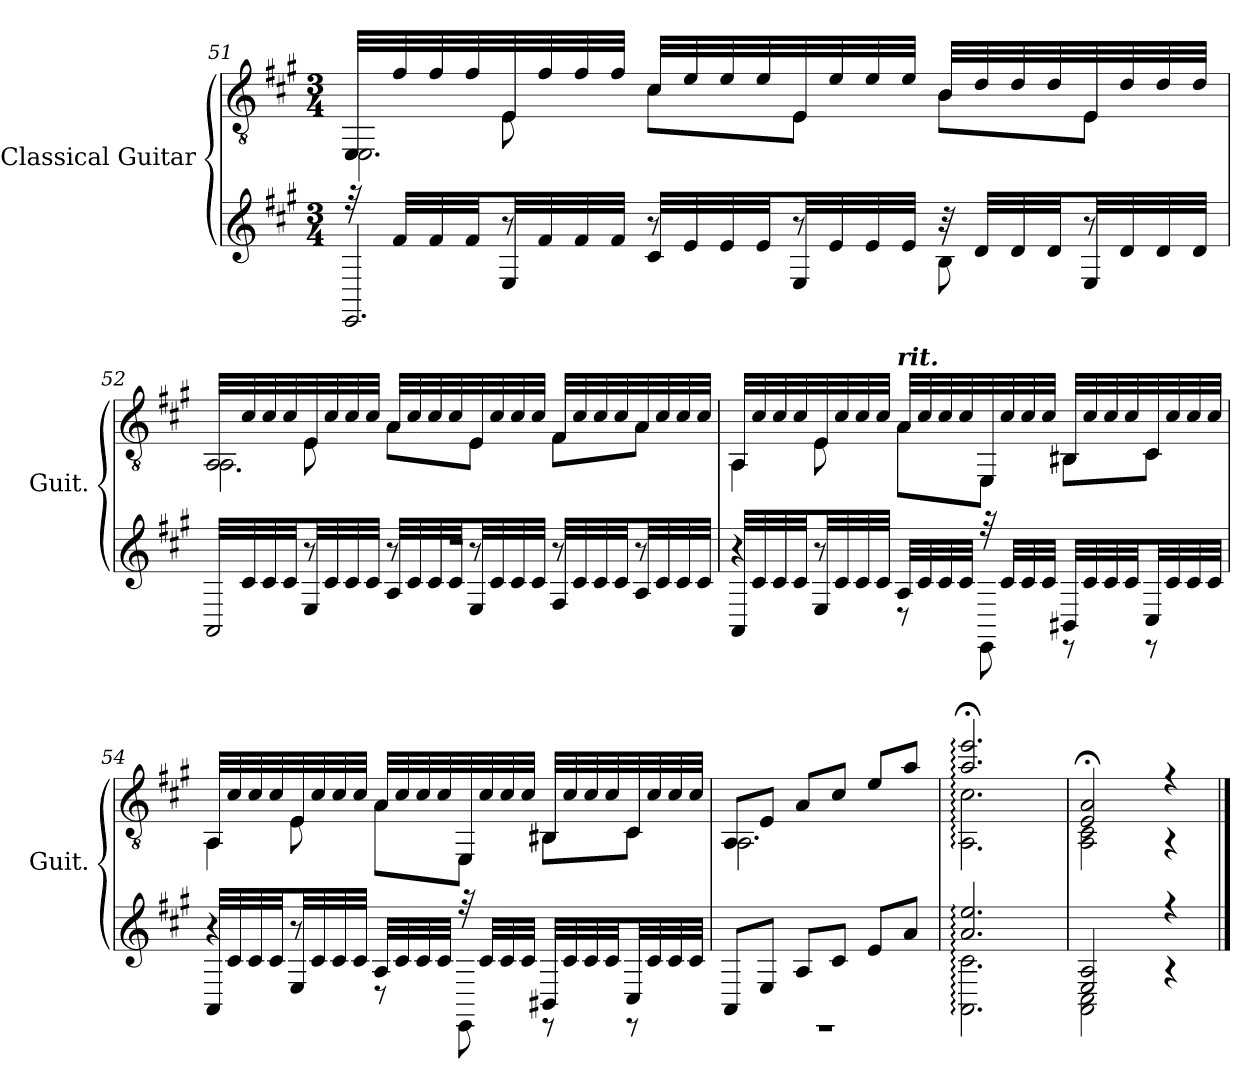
**kern	**kern
*part2	*part1
*staff2	*staff1
*I"Classical Guitar	*I"Classical Guitar
*I'Guit.	*I'Guit.
!!LO:LB:g=z
*	*clefGv2
*k[f#c#g#]	*k[f#c#g#]
*M3/4	*M3/4
=51	=51
*^	*
*	*^	*
!	!	!	!LO:N:head=open
*	*	*	*^
*	*	*	*	*^
32r	8ryy	2.EE	32EE/LLL	8ryy	2.EE\
32f#LLL	.	.	32f#/	.	.
32f#	.	.	32f#/	.	.
32f#JJ	.	.	32f#/	.	.
32ELL	8r	.	32E/	8E\	.
32f#	.	.	32f#/	.	.
32f#	.	.	32f#/	.	.
32f#JJJ	.	.	32f#/JJJ	.	.
32c#LLL	8r	.	32c#/LLL	8c#\L	.
32e	.	.	32e/	.	.
32e	.	.	32e/	.	.
32eJJ	.	.	32e/	.	.
32ELL	8r	.	32E/	8E\J	.
32e	.	.	32e/	.	.
32e	.	.	32e/	.	.
32eJJJ	.	.	32e/JJJ	.	.
32r	8B	.	32B/LLL	8B\L	.
32dLLL	.	.	32d/	.	.
32d	.	.	32d/	.	.
32dJJ	.	.	32d/	.	.
32ELL	8r	.	32E/	8E\J	.
32d	.	.	32d/	.	.
32d	.	.	32d/	.	.
32dJJJ	.	.	32d/JJJ	.	.
!!LO:LB:g=z	!!	!!
=52	=52	=52	=52	=52	=52
!LO:N:head=open	!	!	!LO:N:head=open	!	!
32AALLL	8ryy	2.r	32AA/LLL	8ryy	2.AA\
32c#	.	.	32c#/	.	.
32c#	.	.	32c#/	.	.
32c#JJ	.	.	32c#/	.	.
32ELL	8r	.	32E/	8E\	.
32c#	.	.	32c#/	.	.
32c#	.	.	32c#/	.	.
32c#JJJ	.	.	32c#/JJJ	.	.
32ALLL	8r	.	32A/LLL	8A\L	.
32c#	.	.	32c#/	.	.
32c#	.	.	32c#/	.	.
32c#JJ	.	.	32c#/	.	.
32ELL	8r	.	32E/	8E\J	.
32c#	.	.	32c#/	.	.
32c#	.	.	32c#/	.	.
32c#JJJ	.	.	32c#/JJJ	.	.
32F#LLL	8r	.	32F#/LLL	8F#\L	.
32c#	.	.	32c#/	.	.
32c#	.	.	32c#/	.	.
32c#JJ	.	.	32c#/	.	.
32ALL	8r	.	32A/	8A\J	.
32c#	.	.	32c#/	.	.
32c#	.	.	32c#/	.	.
32c#JJJ	.	.	32c#/JJJ	.	.
!!LO:LB:g=z	!!	!!
=53	=53	=53	=53	=53	=53
!LO:N:head=solid	!	!	!LO:N:head=solid	!	!
32AALLL	8ryy	4r	32AA/LLL	8ryy	4AA\
32c#	.	.	32c#/	.	.
32c#	.	.	32c#/	.	.
32c#JJ	.	.	32c#/	.	.
32ELL	8r	.	32E/	8E\	.
32c#	.	.	32c#/	.	.
32c#	.	.	32c#/	.	.
32c#JJJ	.	.	32c#/JJJ	.	.
*	*	*	*MM80	*	*
!	!	!	!LO:TX:a:Bi:t=rit.	!	!
32ALLL	8r	2ryy	32A/LLL	8A\L	2ryy
32c#	.	.	32c#/	.	.
32c#	.	.	32c#/	.	.
32c#JJJ	.	.	32c#/	.	.
32r	8EE	.	32EE/	8EE\J	.
32c#LLL	.	.	32c#/	.	.
32c#	.	.	32c#/	.	.
32c#JJJ	.	.	32c#/JJJ	.	.
*	*	*	*MM75	*	*
32BB#XLLL	8r	.	32BB#X/LLL	8BB#\L	.
32c#	.	.	32c#/	.	.
32c#	.	.	32c#/	.	.
32c#JJ	.	.	32c#/	.	.
32C#LL	8r	.	32C#/	8C#\J	.
32c#	.	.	32c#/	.	.
32c#	.	.	32c#/	.	.
32c#JJJ	.	.	32c#/JJJ	.	.
!!LO:LB:g=z	!!	!!
=54	=54	=54	=54	=54	=54
*	*	*	*MM70	*	*
!LO:N:head=solid	!	!	!LO:N:head=solid	!	!
32AALLL	8ryy	4r	32AA/LLL	8ryy	4AA\
32c#	.	.	32c#/	.	.
32c#	.	.	32c#/	.	.
32c#JJ	.	.	32c#/	.	.
32ELL	8r	.	32E/	8E\	.
32c#	.	.	32c#/	.	.
32c#	.	.	32c#/	.	.
32c#JJJ	.	.	32c#/JJJ	.	.
*	*	*	*MM65	*	*
32ALLL	8r	2ryy	32A/LLL	8A\L	2ryy
32c#	.	.	32c#/	.	.
32c#	.	.	32c#/	.	.
32c#JJJ	.	.	32c#/	.	.
32r	8EE	.	32EE/	8EE\J	.
32c#LLL	.	.	32c#/	.	.
32c#	.	.	32c#/	.	.
32c#JJJ	.	.	32c#/JJJ	.	.
*	*	*	*MM60	*	*
32BB#XLLL	8r	.	32BB#X/LLL	8BB#\L	.
32c#	.	.	32c#/	.	.
32c#	.	.	32c#/	.	.
32c#JJ	.	.	32c#/	.	.
32C#LL	8r	.	32C#/	8C#\J	.
32c#	.	.	32c#/	.	.
32c#	.	.	32c#/	.	.
32c#JJJ	.	.	32c#/JJJ	.	.
*v	*v	*v	*	*	*
*	*v	*v	*v
=55	=55
*	*MM85
!LO:N:head=open	!LO:N:head=open
*^	*^
8AAL	2.r	8AA/L	2.AA\
8EJ	.	8E/J	.
8AL	.	8A/L	.
8c#J	.	8c#/J	.
8eL	.	8e/L	.
8aJ	.	8a/J	.
=56	=56	=56	=56
2.a: 2.ee:	2.AA: 2.c#:	2.a/;<: 2.ee/;<:	2.AA\: 2.c#\:
=57	=57	=57	=57
2E 2A	2AA 2C#	2E/;< 2A/;<	2AA\ 2C#\
4r	4r	4r	4r
*v	*v	*	*
*	*v	*v
==	==
*-	*-
